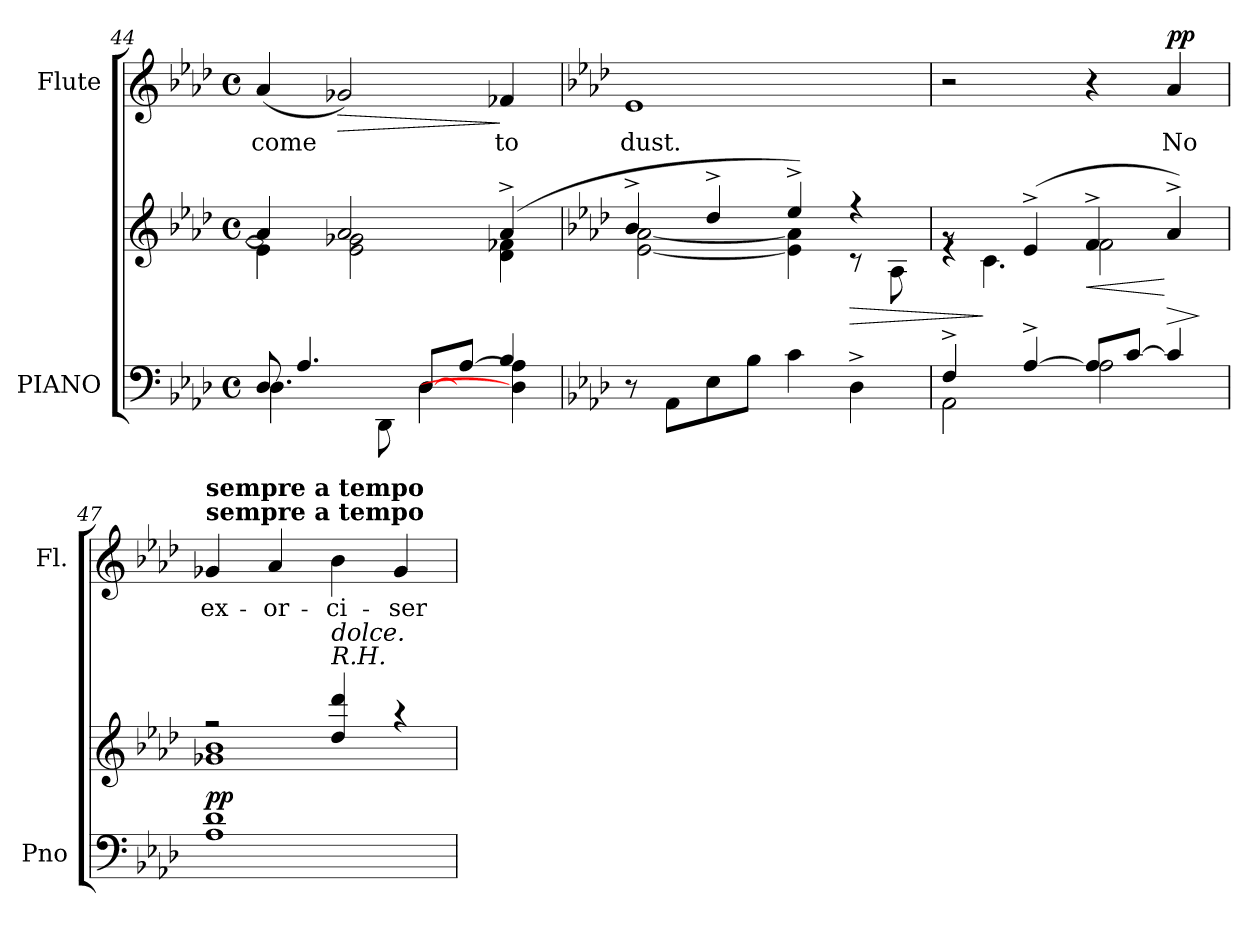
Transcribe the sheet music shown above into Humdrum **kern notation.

**kern	**kern	**dynam	**kern	**text	**dynam
*part2	*part2	*part2	*part1	*part1	*part1
*staff3	*staff2	*staff2/3	*staff1	*staff1	*staff1
*I"PIANO	*	*	*I"Flute	*	*
*I'Pno	*	*	*I'Fl.	*	*
*clefF4	*clefG2	*	*clefG2	*	*
*k[b-e-a-d-]	*k[b-e-a-d-]	*	*k[b-e-a-d-]	*	*
*M4/4	*M4/4	*	*M4/4	*	*
*met(c)	*met(c)	*	*met(c)	*	*
=44	=44	=44	=44	=44	=44
*^	*^	*	*	*	*
!	!	!	!	!	!	!LO:LY:b	!
8D-/	4.D-\	4a-/]	4e-\]	.	(4a-/	come	.
4.A-/	.	.	.	.	.	.	.
!	!	!	!	!	!	!	!LO:HP:b
.	.	2a-/	(2e-\ 2g-X\	.	2g-X/)	.	>
.	8DD-\	.	.	.	.	.	.
[8D-/L	4D-\	.	.	.	.	.	.
[8A-/J	.	.	.	.	.	.	.
!	!	!	!	!	!	!LO:LY:b	!
4B-/	4D-\] 4A-\]	(4a-^/	4d-\ 4f-X\	.	4f-X/	to	]
*v	*v	*	*	*	*	*	*
!!LO:PB:g=z
=45	=45	=45	=45	=45	=45	=45
*k[b-e-a-d-]	*k[b-e-a-d-]	*	*	*k[b-e-a-d-]	*	*
*^	*	*	*	*	*	*
!	!	!	!	!	!	!LO:LY:b	!
*v	*v	*	*	*	*	*	*
8r	4b-^/	[2e-\ [2a-\	.	1e-	dust.	.
8AA-\L	.	.	.	.	.	.
8E-\	4dd-^/	.	.	.	.	.
8B-\J	.	.	.	.	.	.
4c\	4ee-^/)	4e-\] 4a-\]	.	.	.	.
!	!	!	!LO:HP:b	!	!	!
4D-^\	4r	8r	>	.	.	.
.	.	8A-\	.	.	.	.
=46	=46	=46	=46	=46	=46	=46
*^	*	*	*	*	*	*
4F^/	2AA-\	4re	8rg	.	2r	.	.
.	.	.	4.c\	]	.	.	.
[4A-^/	.	(>4e-^/	.	.	.	.	.
!	!	!	!	!LO:HP:b	!	!	!
8A-/L]	2A-\	4f^/	2f\	<	4r	.	.
[8c/J	.	.	.	.	.	.	.
!	!	!	!	!LO:HP:n=1:b	!	!	!
!	!	!	!	!LO:HP:n=1:b	!	!LO:LY:b	!LO:DY:a
4c/]	.	4a-^/)	.	[ > >	4a-/	No	pp
*v	*v	*	*	*	*	*	*
*	*v	*v	*	*	*	*
.	.	] ]	.	.	.
=47	=47	=47	=47	=47	=47
*	*^	*	*	*	*
!	!	!	!	!LO:TX:a:B:t=sempre a tempo	!	!
!	!	!	!	!LO:TX:a:B:t=sempre a tempo	!	!
!	!	!	!LO:DY:a=2	!	!LO:LY:b	!
1A- 1d-	2r	1g-X 1b-	pp	4g-X/	ex-	.
!	!	!	!	!	!LO:LY:b	!
.	.	.	.	4a-/	-or-	.
!	!LO:TX:a:i:t=R.H.	!	!	!	!	!
!	!LO:TX:a:i:t=dolce.	!	!	!	!	!
!	!	!	!	!	!LO:LY:b	!
.	4dd-/ 4ddd-/	.	.	4b-\	-ci-	.
!	!	!	!	!	!LO:LY:b	!
.	4r	.	.	4g-/	-ser	.
*	*v	*v	*	*	*	*
=	=	=	=	=	=
*-	*-	*-	*-	*-	*-
